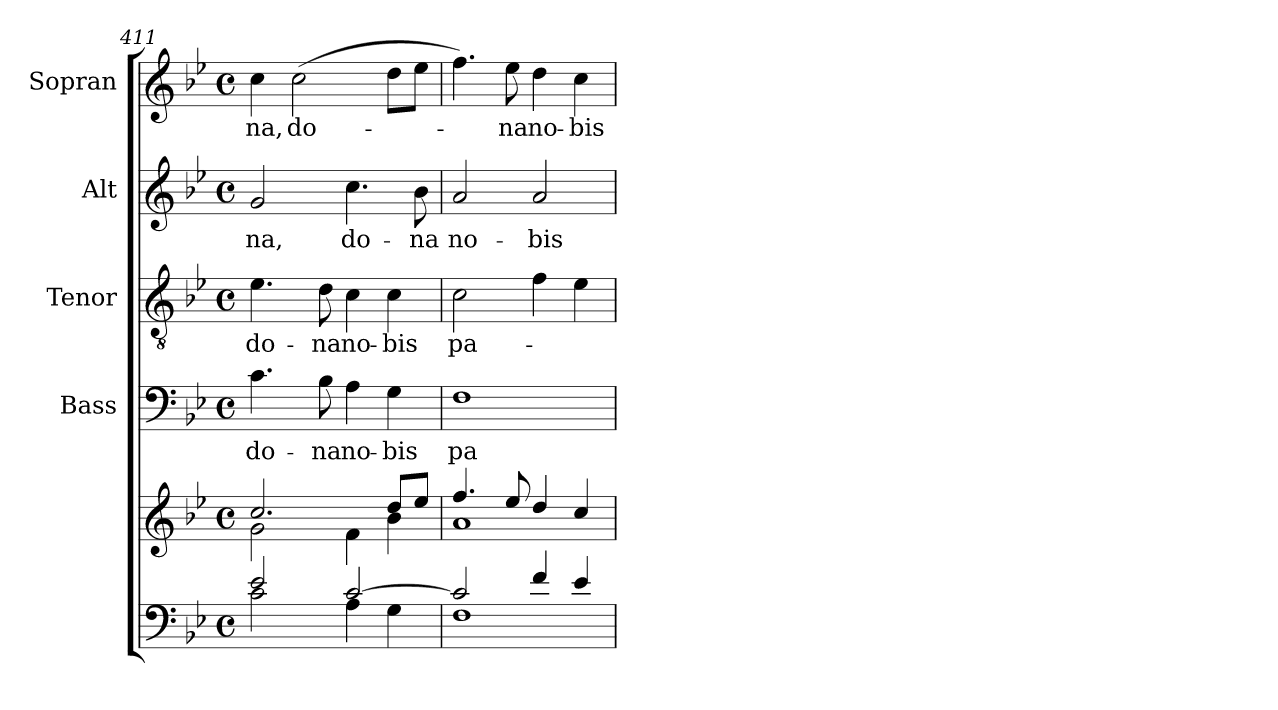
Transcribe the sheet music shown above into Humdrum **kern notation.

**kern	**kern	**kern	**text	**kern	**text	**kern	**text	**kern	**text
*part5	*part5	*part4	*part4	*part3	*part3	*part2	*part2	*part1	*part1
*staff6	*staff5	*staff4	*staff4	*staff3	*staff3	*staff2	*staff2	*staff1	*staff1
*	*	*I"Bass	*	*I"Tenor	*	*I"Alt	*	*I"Sopran	*
*	*	*I'B.	*	*I'T.	*	*I'A.	*	*I'S.	*
*clefF4	*clefG2	*clefF4	*	*clefGv2	*	*clefG2	*	*clefG2	*
*k[b-e-]	*k[b-e-]	*k[b-e-]	*	*k[b-e-]	*	*k[b-e-]	*	*k[b-e-]	*
*B-:	*B-:	*B-:	*	*B-:	*	*B-:	*	*B-:	*
*M4/4	*M4/4	*M4/4	*	*M4/4	*	*M4/4	*	*M4/4	*
*met(c)	*met(c)	*met(c)	*	*met(c)	*	*met(c)	*	*met(c)	*
=411	=411	=411	=411	=411	=411	=411	=411	=411	=411
*^	*^	*	*	*	*	*	*	*	*
!	!	!	!	!	!LO:LY:b	!	!LO:LY:b	!	!LO:LY:b	!	!LO:LY:b
2e-/	2c\	2.cc/	2g\	4.c\	do-	4.e-\	do-	2g/	-na,	4cc\	-na,
!	!	!	!	!	!	!	!	!	!	!	!LO:LY:b
.	.	.	.	.	.	.	.	.	.	(>2cc\	do-
!	!	!	!	!	!LO:LY:b	!	!LO:LY:b	!	!	!	!
.	.	.	.	8B-\	-na	8d\	-na	.	.	.	.
!	!	!	!	!	!LO:LY:b	!	!LO:LY:b	!	!LO:LY:b	!	!
[>2c/	4A\	.	4f\	4A\	no-	4c\	no-	4.cc\	do-	.	.
!	!	!	!	!	!LO:LY:b	!	!LO:LY:b	!	!	!	!
.	4G\	8dd/L	4b-\	4G\	-bis	4c\	-bis	.	.	8dd\L	.
!	!	!	!	!	!	!	!	!	!LO:LY:b	!	!
.	.	8ee-/J	.	.	.	.	.	8b-\	-na	8ee-\J	.
=412	=412	=412	=412	=412	=412	=412	=412	=412	=412	=412	=412
!	!	!	!	!	!LO:LY:b	!	!LO:LY:b	!	!LO:LY:b	!	!
2c/]	1F	4.ff/	1a	1F	pa-	2c\	pa-	2a/	no-	4.ff\)	.
!	!	!	!	!	!	!	!	!	!	!	!LO:LY:b
.	.	8ee-/	.	.	.	.	.	.	.	8ee-\	-na
!	!	!	!	!	!	!	!	!	!LO:LY:b	!	!LO:LY:b
4f/	.	4dd/	.	.	.	4f\	.	2a/	-bis	4dd\	no-
!	!	!	!	!	!	!	!	!	!	!	!LO:LY:b
4e-/	.	4cc/	.	.	.	4e-\	.	.	.	4cc\	-bis
*v	*v	*	*	*	*	*	*	*	*	*	*
*	*v	*v	*	*	*	*	*	*	*	*
=	=	=	=	=	=	=	=	=	=
*-	*-	*-	*-	*-	*-	*-	*-	*-	*-
